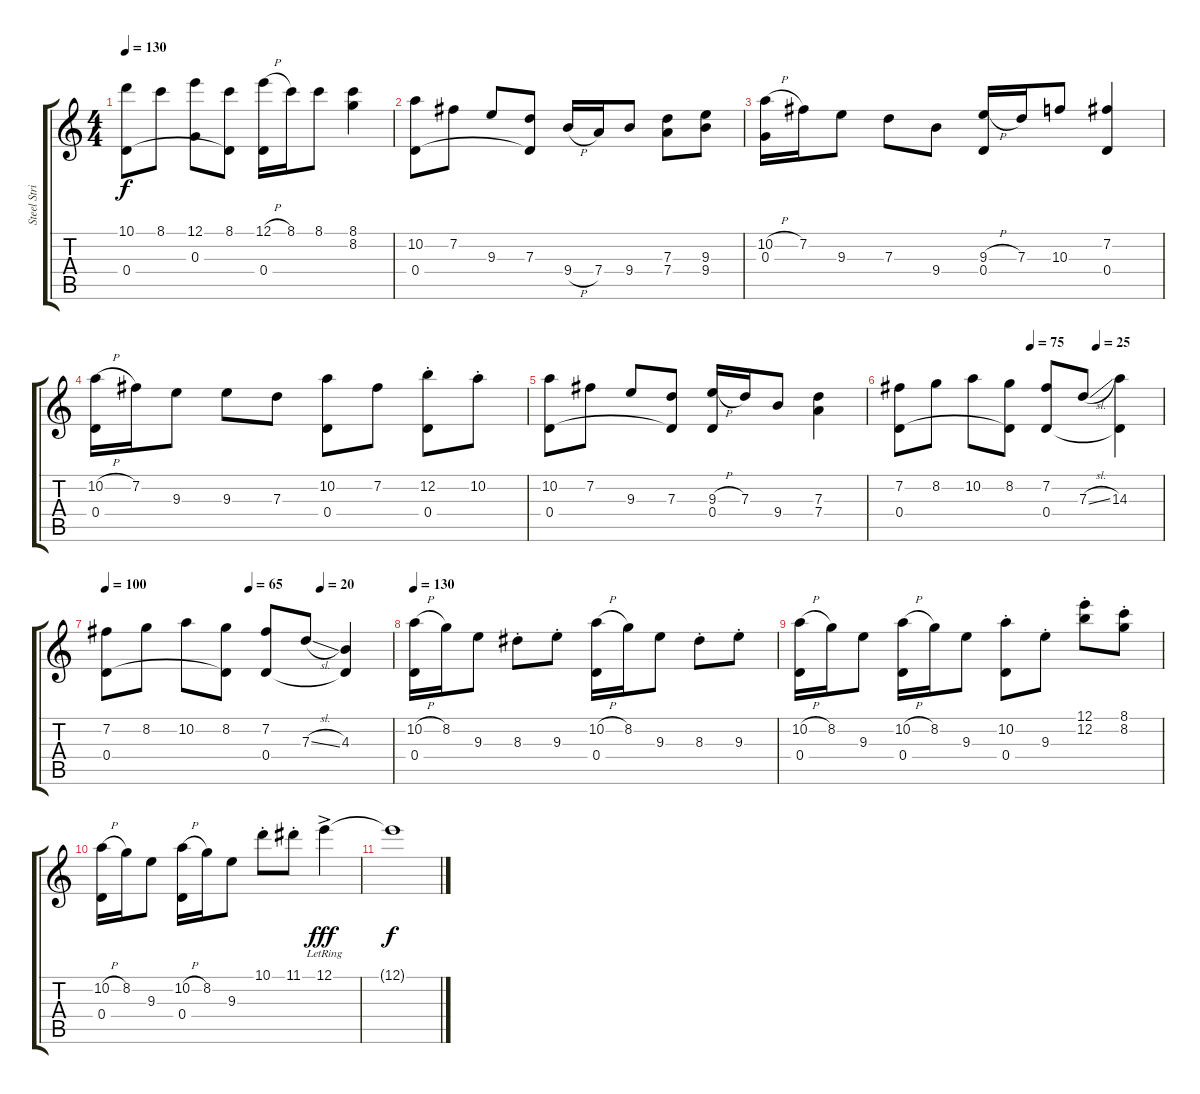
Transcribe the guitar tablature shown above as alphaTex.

\track ("Steel String" "Steel Stri") {instrument acousticguitarsteel}
\staff {score tabs}
\tuning (E4 B3 G3 D3 A2 E2) {hide}
\ts (4 4)
\tempo 130
\clef g2
\ks c
(10.1 0.4).8{dy f} 8.1.8 (12.1 0.3).8 (8.1 0.4{t}).8 (12.1{h} 0.4).16 8.1.16 8.1.8 (8.1 8.2).4 |
(10.2 0.4).8 7.2.8 9.3.8 (7.3 0.4{t}).8 9.4{h}.16 7.4.16 9.4.8 (7.3 7.4).8 (9.3 9.4).8 |
(10.2{h} 0.3).16 7.2.16 9.3.8 7.3.8 9.4.8 (9.3{h} 0.4).16 7.3.16 10.3.8 (7.2 0.4).4 |
(10.2{h} 0.4).16 7.2.16 9.3.8 9.3.8 7.3.8 (10.2 0.4).8 7.2.8 (12.2{st} 0.4{st}).8 10.2{st}.8 |
(10.2 0.4).8 7.2.8 9.3.8 (7.3 0.4{t}).8 (9.3{h} 0.4).16 7.3.16 9.4.8 (7.3 7.4).4 |
\tempo (75 0.5)
\tempo (25 0.75)
(7.2 0.4).8 8.2.8 10.2.8 (8.2 0.4{t}).8 (7.2 0.4).8 7.3{sl}.8 (14.3 0.4{t}).4 |
\tempo 100
\tempo (65 0.5)
\tempo (20 0.75)
(7.2 0.4).8 8.2.8 10.2.8 (8.2 0.4{t}).8 (7.2 0.4).8 7.3{sl}.8 (4.3 0.4{t}).4 |
\tempo 130
(10.2{h} 0.4).16 8.2.16 9.3.8 8.3{st}.8 9.3{st}.8 (10.2{h} 0.4).16 8.2.16 9.3.8 8.3{st}.8 9.3{st}.8 |
(10.2{h} 0.4).16 8.2.16 9.3.8 (10.2{h} 0.4).16 8.2.16 9.3.8 (10.2{st} 0.4{st}).8 9.3{st}.8 (12.1{st} 12.2{st}).8 (8.1{st} 8.2{st}).8 |
(10.2{h} 0.4).16 8.2.16 9.3.8 (10.2{h} 0.4).16 8.2.16 9.3.8 10.1{st}.8 11.1{st}.8 12.1{ac lr}.4{dy fff} |
12.1{t}.1{dy f}
